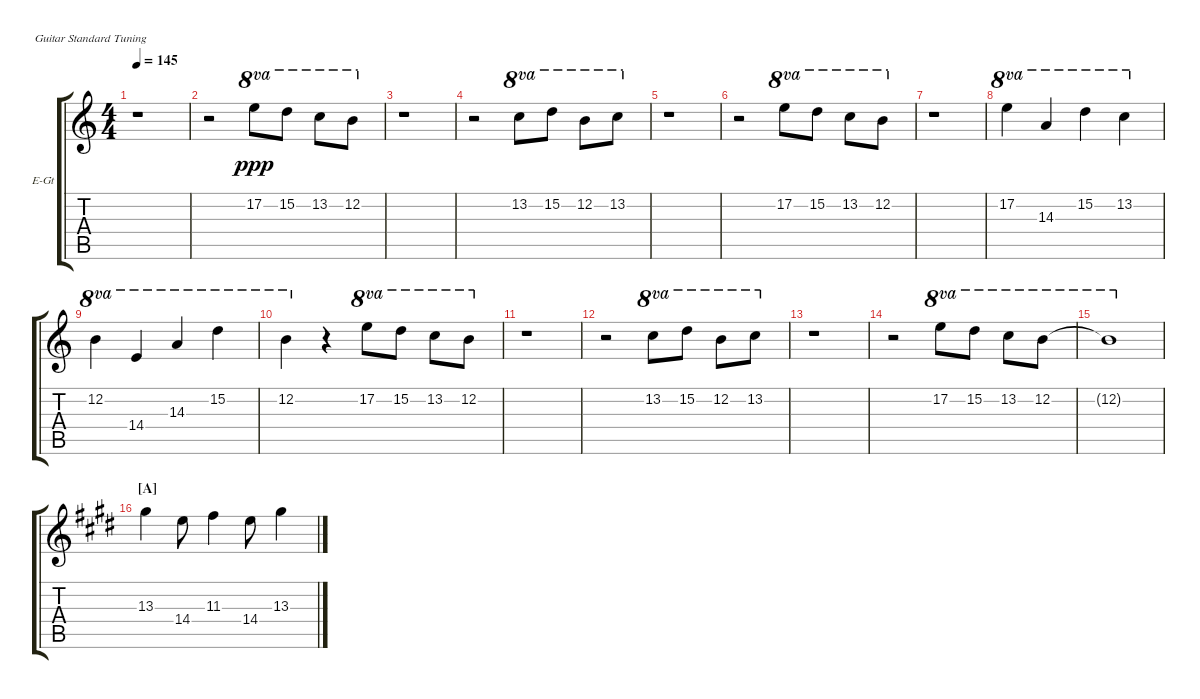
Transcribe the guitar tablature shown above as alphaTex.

\defaultSystemsLayout 4
\bracketExtendMode groupsimilarinstruments
\firstSystemTrackNameOrientation horizontal
\otherSystemsTrackNameOrientation horizontal
\track ("Nick Valensi" "E-Gt") {instrument electricguitarclean}
\staff {score tabs}
\tuning (E4 B3 G3 D3 A2 E2)
\ts (4 4)
\tempo 145
\clef g2
\ks aminor
r.1{dy ppp} |
r.2 17.2.8{ot 8va} 15.2.8{ot 8va} 13.2.8{ot 8va} 12.2.8{ot 8va} |
r.1 |
r.2 13.2.8{ot 8va} 15.2.8{ot 8va} 12.2.8{ot 8va} 13.2.8{ot 8va} |
r.1 |
r.2 17.2.8{ot 8va} 15.2.8{ot 8va} 13.2.8{ot 8va} 12.2.8{ot 8va} |
r.1 |
17.2.4{ot 8va} 14.3.4{ot 8va} 15.2.4{ot 8va} 13.2.4{ot 8va} |
12.2.4{ot 8va} 14.4.4{ot 8va} 14.3.4{ot 8va} 15.2.4{ot 8va} |
12.2.4{ot 8va} r.4 17.2.8{ot 8va} 15.2.8{ot 8va} 13.2.8{ot 8va} 12.2.8{ot 8va} |
r.1 |
r.2 13.2.8{ot 8va} 15.2.8{ot 8va} 12.2.8{ot 8va} 13.2.8{ot 8va} |
r.1 |
r.2 17.2.8{ot 8va} 15.2.8{ot 8va} 13.2.8{ot 8va} 12.2.8{ot 8va} |
12.2{t}.1{ot 8va} |
\section ("A" "")
\ks e
13.3.4 14.4.8 11.3.4 14.4.8 13.3.4
